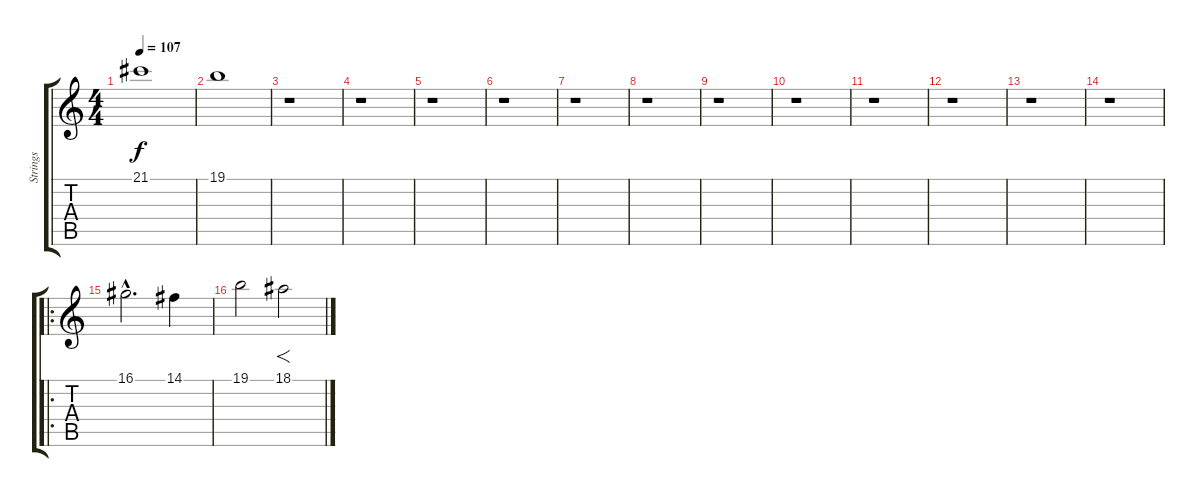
\track ("Strings" "Strings") {instrument synthstrings2}
\staff {score tabs}
\tuning (E4 B3 G3 D3 A2 E2) {hide}
\ts (4 4)
\tempo 107
\clef g2
\ks c
21.1.1{dy f} |
19.1.1 |
r.1 |
r.1 |
r.1 |
r.1 |
r.1 |
r.1 |
r.1 |
r.1 |
r.1 |
r.1 |
r.1 |
r.1 |
\ro
16.1{hac}.2{d} 14.1.4 |
19.1.2 18.1.2{f}
